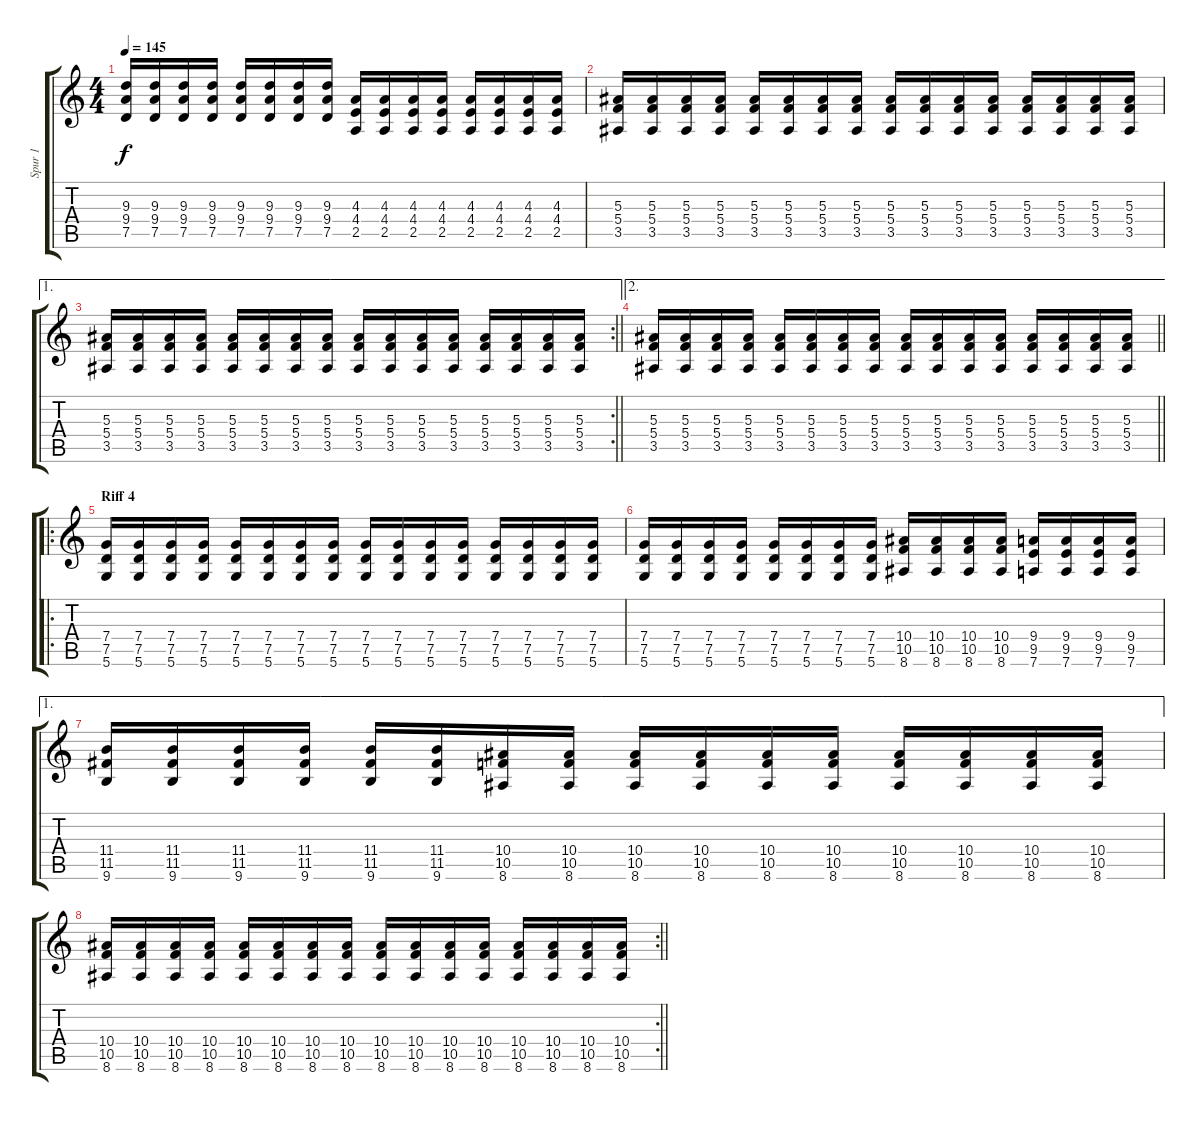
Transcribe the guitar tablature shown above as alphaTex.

\track ("Spur 1" "Spur 1") {instrument distortionguitar}
\staff {score tabs}
\tuning (D4 A3 F3 C3 G2 D2) {hide}
\ts (4 4)
\tempo 145
\clef g2
\ks c
(9.3 9.4 7.5).16{dy f} (9.3 9.4 7.5).16 (9.3 9.4 7.5).16 (9.3 9.4 7.5).16 (9.3 9.4 7.5).16 (9.3 9.4 7.5).16 (9.3 9.4 7.5).16 (9.3 9.4 7.5).16 (4.3 4.4 2.5).16 (4.3 4.4 2.5).16 (4.3 4.4 2.5).16 (4.3 4.4 2.5).16 (4.3 4.4 2.5).16 (4.3 4.4 2.5).16 (4.3 4.4 2.5).16 (4.3 4.4 2.5).16 |
(5.3 5.4 3.5).16 (5.3 5.4 3.5).16 (5.3 5.4 3.5).16 (5.3 5.4 3.5).16 (5.3 5.4 3.5).16 (5.3 5.4 3.5).16 (5.3 5.4 3.5).16 (5.3 5.4 3.5).16 (5.3 5.4 3.5).16 (5.3 5.4 3.5).16 (5.3 5.4 3.5).16 (5.3 5.4 3.5).16 (5.3 5.4 3.5).16 (5.3 5.4 3.5).16 (5.3 5.4 3.5).16 (5.3 5.4 3.5).16 |
\ae 1
\rc 2
\barLineRight lightlight
(5.3 5.4 3.5).16 (5.3 5.4 3.5).16 (5.3 5.4 3.5).16 (5.3 5.4 3.5).16 (5.3 5.4 3.5).16 (5.3 5.4 3.5).16 (5.3 5.4 3.5).16 (5.3 5.4 3.5).16 (5.3 5.4 3.5).16 (5.3 5.4 3.5).16 (5.3 5.4 3.5).16 (5.3 5.4 3.5).16 (5.3 5.4 3.5).16 (5.3 5.4 3.5).16 (5.3 5.4 3.5).16 (5.3 5.4 3.5).16 |
\ae 2
\barLineRight lightlight
(5.3 5.4 3.5).16 (5.3 5.4 3.5).16 (5.3 5.4 3.5).16 (5.3 5.4 3.5).16 (5.3 5.4 3.5).16 (5.3 5.4 3.5).16 (5.3 5.4 3.5).16 (5.3 5.4 3.5).16 (5.3 5.4 3.5).16 (5.3 5.4 3.5).16 (5.3 5.4 3.5).16 (5.3 5.4 3.5).16 (5.3 5.4 3.5).16 (5.3 5.4 3.5).16 (5.3 5.4 3.5).16 (5.3 5.4 3.5).16 |
\ro
\section ("" "Riff 4")
(7.4 7.5 5.6).16 (7.4 7.5 5.6).16 (7.4 7.5 5.6).16 (7.4 7.5 5.6).16 (7.4 7.5 5.6).16 (7.4 7.5 5.6).16 (7.4 7.5 5.6).16 (7.4 7.5 5.6).16 (7.4 7.5 5.6).16 (7.4 7.5 5.6).16 (7.4 7.5 5.6).16 (7.4 7.5 5.6).16 (7.4 7.5 5.6).16 (7.4 7.5 5.6).16 (7.4 7.5 5.6).16 (7.4 7.5 5.6).16 |
(7.4 7.5 5.6).16 (7.4 7.5 5.6).16 (7.4 7.5 5.6).16 (7.4 7.5 5.6).16 (7.4 7.5 5.6).16 (7.4 7.5 5.6).16 (7.4 7.5 5.6).16 (7.4 7.5 5.6).16 (10.4 10.5 8.6).16 (10.4 10.5 8.6).16 (10.4 10.5 8.6).16 (10.4 10.5 8.6).16 (9.4 9.5 7.6).16 (9.4 9.5 7.6).16 (9.4 9.5 7.6).16 (9.4 9.5 7.6).16 |
\ae 1
(11.4 11.5 9.6).16 (11.4 11.5 9.6).16 (11.4 11.5 9.6).16 (11.4 11.5 9.6).16 (11.4 11.5 9.6).16 (11.4 11.5 9.6).16 (10.4 10.5 8.6).16 (10.4 10.5 8.6).16 (10.4 10.5 8.6).16 (10.4 10.5 8.6).16 (10.4 10.5 8.6).16 (10.4 10.5 8.6).16 (10.4 10.5 8.6).16 (10.4 10.5 8.6).16 (10.4 10.5 8.6).16 (10.4 10.5 8.6).16 |
\rc 2
\barLineRight lightlight
(10.4 10.5 8.6).16 (10.4 10.5 8.6).16 (10.4 10.5 8.6).16 (10.4 10.5 8.6).16 (10.4 10.5 8.6).16 (10.4 10.5 8.6).16 (10.4 10.5 8.6).16 (10.4 10.5 8.6).16 (10.4 10.5 8.6).16 (10.4 10.5 8.6).16 (10.4 10.5 8.6).16 (10.4 10.5 8.6).16 (10.4 10.5 8.6).16 (10.4 10.5 8.6).16 (10.4 10.5 8.6).16 (10.4 10.5 8.6).16
